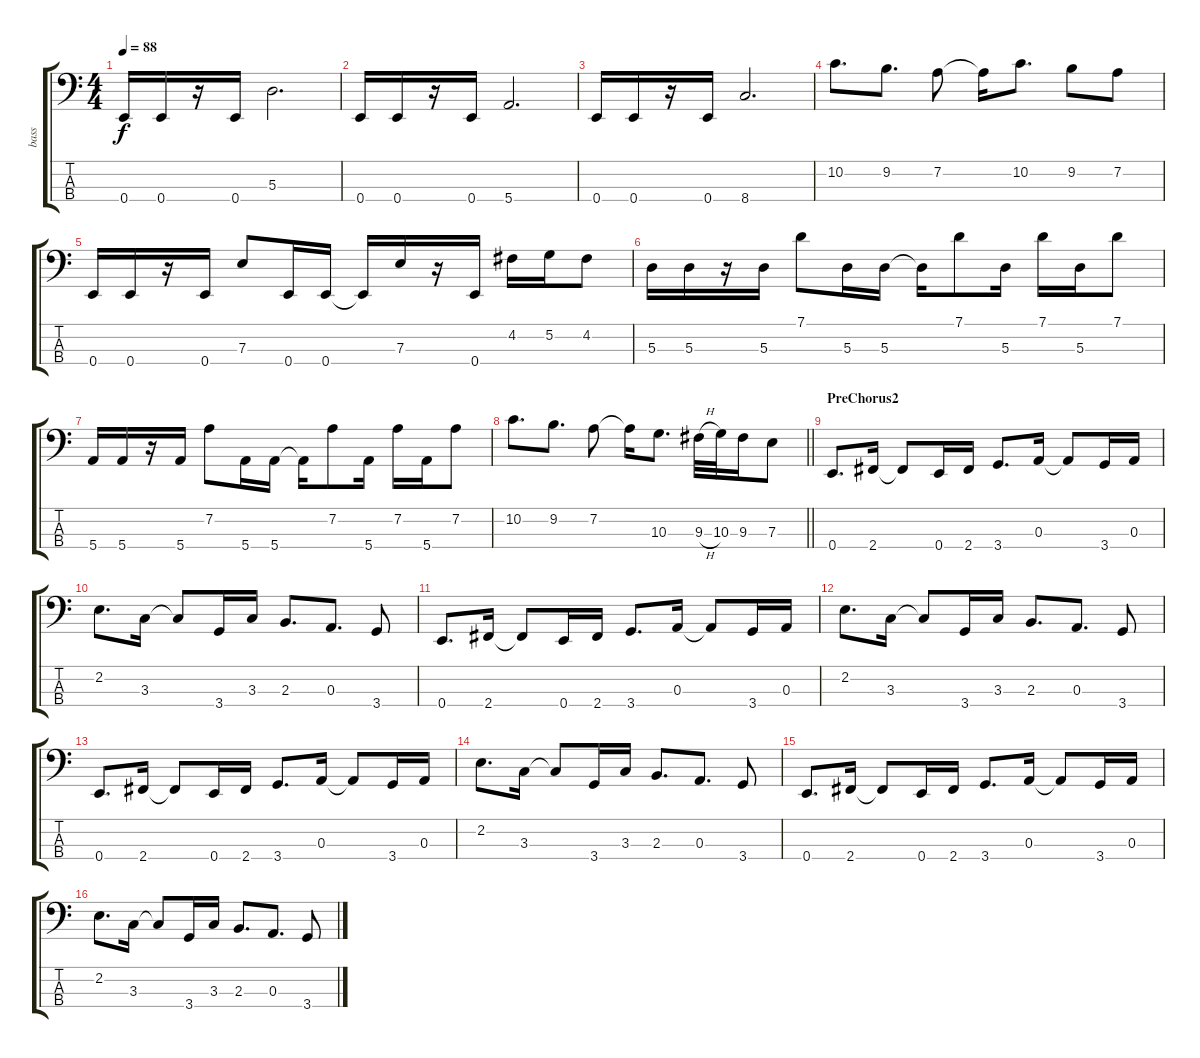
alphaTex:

\track ("bass" "bass") {instrument electricbassfinger}
\staff {score tabs}
\tuning (G2 D2 A1 E1) {hide}
\ts (4 4)
\tempo 88
\clef f4
\ks c
0.4.16{dy f} 0.4.16 r.16 0.4.16 5.3.2{d} |
0.4.16 0.4.16 r.16 0.4.16 5.4.2{d} |
0.4.16 0.4.16 r.16 0.4.16 8.4.2{d} |
10.2.8{d} 9.2.8{d} 7.2.8 7.2{t}.16 10.2.8{d} 9.2.8 7.2.8 |
0.4.16 0.4.16 r.16 0.4.16 7.3.8 0.4.16 0.4.16 0.4{t}.16 7.3.16 r.16 0.4.16 4.2.16 5.2.16 4.2.8 |
5.3.16 5.3.16 r.16 5.3.16 7.1.8 5.3.16 5.3.16 5.3{t}.16 7.1.8 5.3.16 7.1.16 5.3.16 7.1.8 |
5.4.16 5.4.16 r.16 5.4.16 7.2.8 5.4.16 5.4.16 5.4{t}.16 7.2.8 5.4.16 7.2.16 5.4.16 7.2.8 |
\barLineRight lightlight
10.2.8{d} 9.2.8{d} 7.2.8 7.2{t}.16 10.3.8{d} 9.3{h}.32 10.3.32 9.3.16 7.3.8 |
\section ("" "PreChorus2")
0.4.8{d} 2.4.16 2.4{t}.8 0.4.16 2.4.16 3.4.8{d} 0.3.16 0.3{t}.8 3.4.16 0.3.16 |
2.2.8{d} 3.3.16 3.3{t}.8 3.4.16 3.3.16 2.3.8{d} 0.3.8{d} 3.4.8 |
0.4.8{d} 2.4.16 2.4{t}.8 0.4.16 2.4.16 3.4.8{d} 0.3.16 0.3{t}.8 3.4.16 0.3.16 |
2.2.8{d} 3.3.16 3.3{t}.8 3.4.16 3.3.16 2.3.8{d} 0.3.8{d} 3.4.8 |
0.4.8{d} 2.4.16 2.4{t}.8 0.4.16 2.4.16 3.4.8{d} 0.3.16 0.3{t}.8 3.4.16 0.3.16 |
2.2.8{d} 3.3.16 3.3{t}.8 3.4.16 3.3.16 2.3.8{d} 0.3.8{d} 3.4.8 |
0.4.8{d} 2.4.16 2.4{t}.8 0.4.16 2.4.16 3.4.8{d} 0.3.16 0.3{t}.8 3.4.16 0.3.16 |
2.2.8{d} 3.3.16 3.3{t}.8 3.4.16 3.3.16 2.3.8{d} 0.3.8{d} 3.4.8
